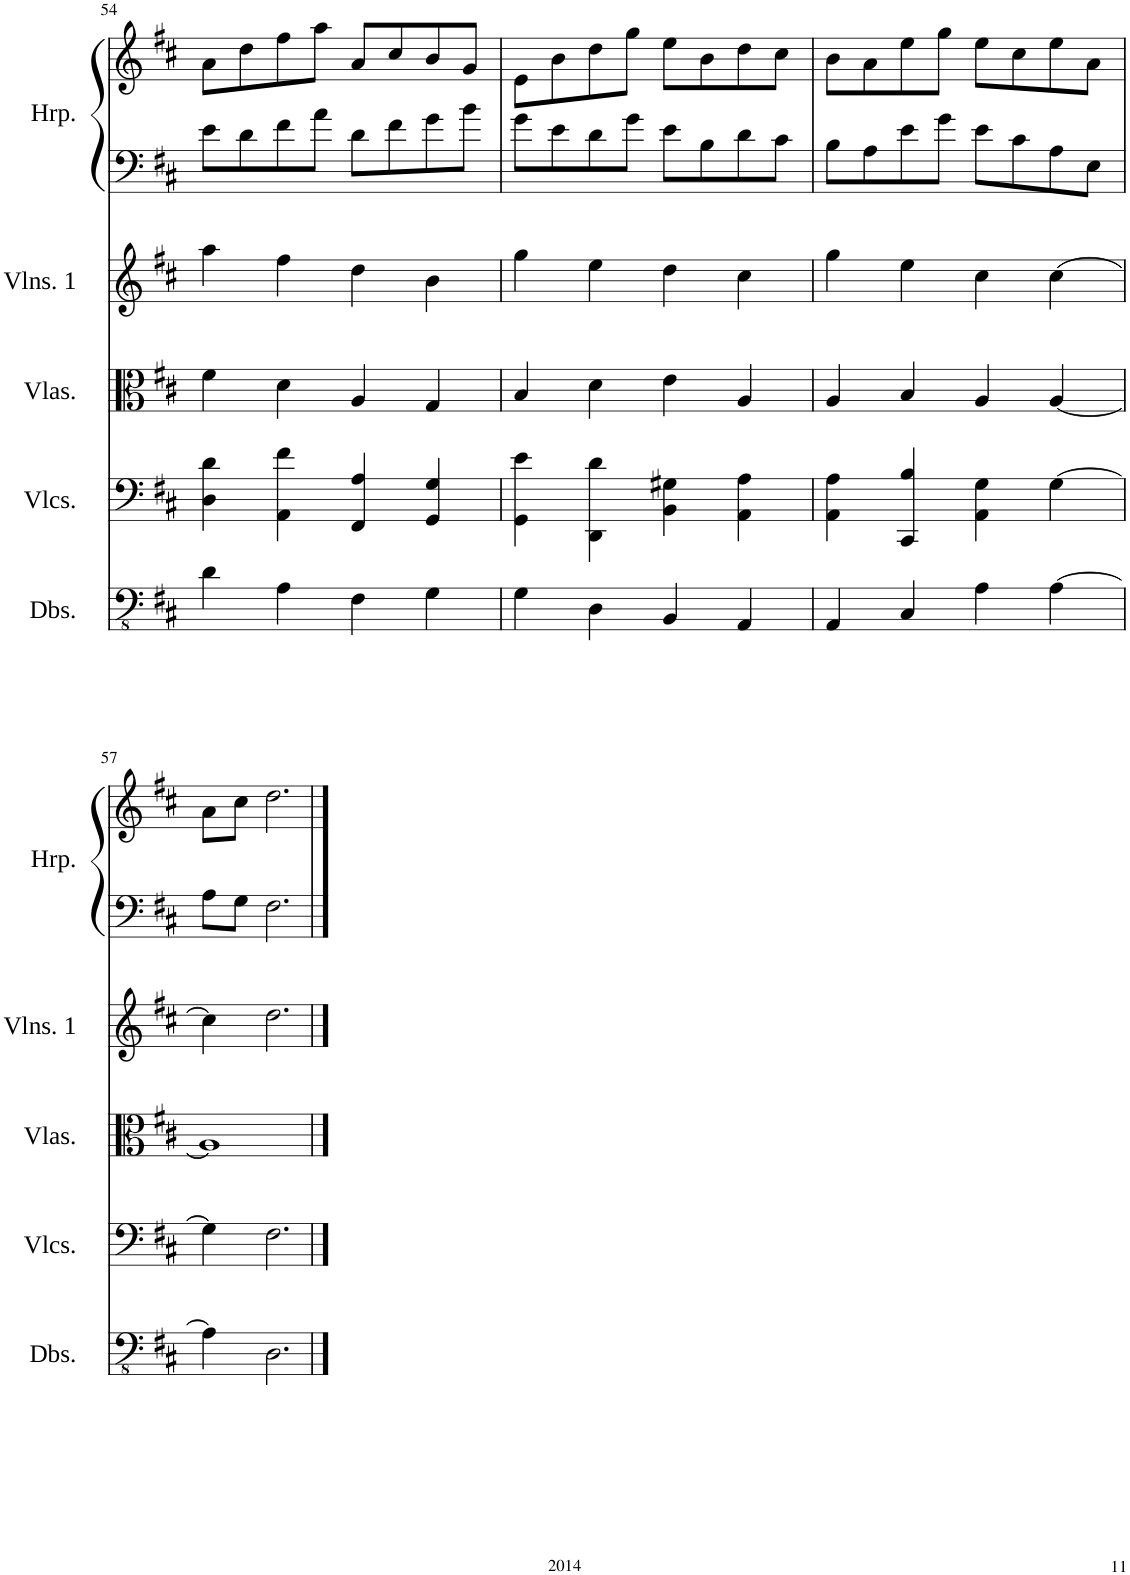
**kern	**kern	**kern	**kern	**kern	**kern
*part5	*part4	*part3	*part2	*part1	*part1
*staff6	*staff5	*staff4	*staff3	*staff2	*staff1
*I"Double Basses	*I"Violoncellos	*I"Violas	*I"Violins 1	*I"Harp	*
*I'Dbs.	*I'Vlcs.	*I'Vlas.	*I'Vlns. 1	*I'Hrp.	*
!!LO:PB:g=z
*clefFv4	*clefF4	*clefC3	*clefG2	*clefF4	*clefG2
*k[f#c#]	*k[f#c#]	*k[f#c#]	*k[f#c#]	*k[f#c#]	*k[f#c#]
*M4/4	*M4/4	*M4/4	*M4/4	*M4/4	*M4/4
=54	=54	=54	=54	=54	=54
4D\	4D\ 4d\	4f#\	4aa\	8e\L	8a\L
.	.	.	.	8d\	8dd\
4AA\	4AA\ 4f#\	4d\	4ff#\	8f#\	8ff#\
.	.	.	.	8a\J	8aa\J
4FF#\	4FF#/ 4A/	4A/	4dd\	8d\L	8a/L
.	.	.	.	8f#\	8cc#/
4GG\	4GG/ 4G/	4G/	4b\	8g\	8b/
.	.	.	.	8b\J	8g/J
=55	=55	=55	=55	=55	=55
4GG\	4GG\ 4e\	4B/	4gg\	8g\L	8e\L
.	.	.	.	8e\	8b\
4DD\	4DD\ 4d\	4d\	4ee\	8d\	8dd\
.	.	.	.	8g\J	8gg\J
4BBB/	4BB\ 4G#X\	4e\	4dd\	8e\L	8ee\L
.	.	.	.	8B\	8b\
4AAA/	4AA\ 4A\	4A/	4cc#\	8d\	8dd\
.	.	.	.	8c#\J	8cc#\J
=56	=56	=56	=56	=56	=56
4AAA/	4AA\ 4A\	4A/	4gg\	8B\L	8b\L
.	.	.	.	8A\	8a\
4CC#/	4CC#/ 4B/	4B/	4ee\	8e\	8ee\
.	.	.	.	8g\J	8gg\J
4AA\	4AA\ 4G\	4A/	4cc#\	8e\L	8ee\L
.	.	.	.	8c#\	8cc#\
[4AA\	[4G\	[4A/	[4cc#\	8A\	8ee\
.	.	.	.	8E\J	8a\J
!!LO:LB:g=z
=57	=57	=57	=57	=57	=57
4AA\]	4G\]	1A]	4cc#\]	8A\L	8a\L
.	.	.	.	8G\J	8cc#\J
2.DD\	2.F#\	.	2.dd\	2.F#\	2.dd\
==	==	==	==	==	==
*-	*-	*-	*-	*-	*-
